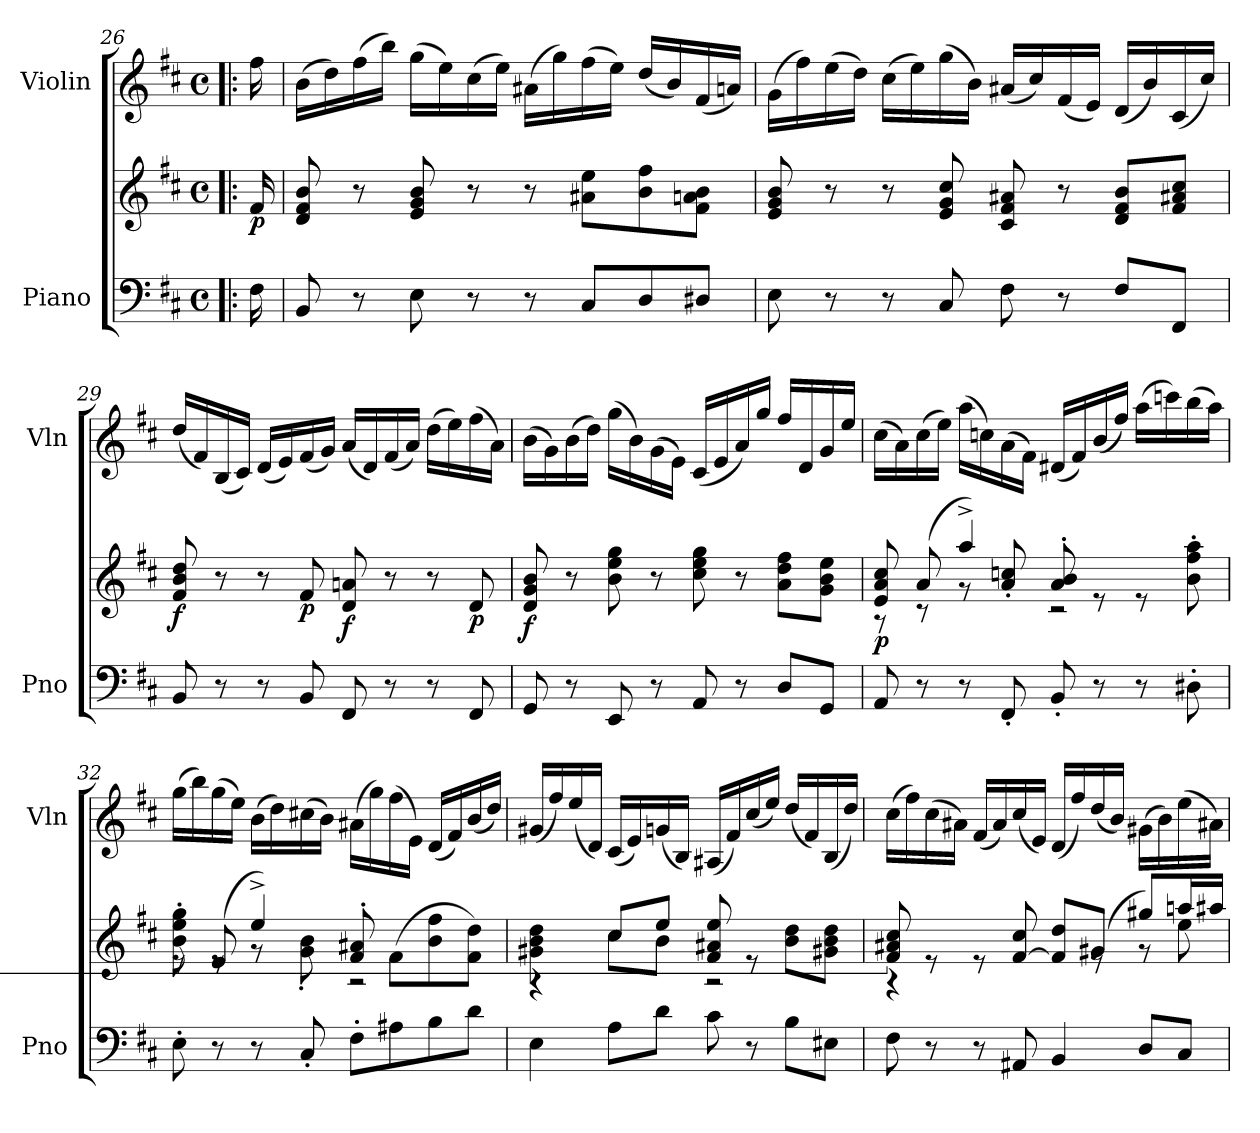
**kern	**kern	**dynam	**kern
*part2	*part2	*part2	*part1
*staff3	*staff2	*staff2/3	*staff1
*I"Piano	*	*	*I"Violin
*I'Pno	*	*	*I'Vln
!!LO:LB:g=z
*clefF4	*clefG2	*	*clefG2
*k[f#c#]	*k[f#c#]	*	*k[f#c#]
*M4/4	*M4/4	*	*M4/4
*met(c)	*met(c)	*	*met(c)
*MM50	*MM50	*	*MM50
=26X1!|:	=26X1!|:	=26X1!|:	=26X1!|:
!	!	!LO:DY:b	!
16F#\	16f#/	p	16ff#\
=27	=27	=27	=27
8BB/	8d/ 8f#/ 8b/	.	(>16b\LL
.	.	.	16dd\)
8r	8r	.	(>16ff#\
.	.	.	16bb\JJ)
8E\	8e/ 8g/ 8b/	.	(>16gg\LL
.	.	.	16ee\)
8r	8r	.	(>16cc#\
.	.	.	16ee\JJ)
8r	8r	.	(>16a#X\LL
.	.	.	16gg\)
8C#/L	8a#X\ 8ee\L	.	(>16ff#\
.	.	.	16ee\JJ)
8D/	8b\ 8ff#\	.	(<16dd/LL
.	.	.	16b/)
8D#X/J	8f#\ 8an\ 8b\J	.	(<16f#/
.	.	.	16an/JJ)
=28	=28	=28	=28
8E\	8e/ 8g/ 8b/	.	(>16g\LL
.	.	.	16ff#\)
8r	8r	.	(>16ee\
.	.	.	16dd\JJ)
8r	8r	.	(>16cc#\LL
.	.	.	16ee\)
8C#/	8e/ 8g/ 8cc#/	.	(>16gg\
.	.	.	16b\JJ)
8F#\	8c#/ 8f#/ 8a#X/	.	(<16a#X/LL
.	.	.	16cc#/)
8r	8r	.	(<16f#/
.	.	.	16e/JJ)
8F#/L	8d/ 8f#/ 8b/L	.	(<16d/LL
.	.	.	16b/)
8FF#/J	8f#/ 8a#X/ 8cc#/J	.	(<16c#/
.	.	.	16cc#/JJ)
!!LO:PB:g=z
=29	=29	=29	=29
!	!	!LO:DY:b	!
8BB/	8f#/ 8b/ 8dd/	f	(<16dd/LL
.	.	.	16f#/)
8r	8r	.	(<16B/
.	.	.	16c#/JJ)
8r	8r	.	(<16d/LL
.	.	.	16e/)
!	!	!LO:DY:b	!
8BB/	8f#/	p	(<16f#/
.	.	.	16g/JJ)
!	!	!LO:DY:b	!
8FF#/	8d/ 8an/	f	(<16a/LL
.	.	.	16d/)
8r	8r	.	(<16f#/
.	.	.	16a/JJ)
8r	8r	.	(>16dd\LL
.	.	.	16ee\)
!	!	!LO:DY:b	!
8FF#/	8d/	p	(>16ff#\
.	.	.	16a\JJ)
=30	=30	=30	=30
!	!	!LO:DY:b	!
8GG/	8d/ 8g/ 8b/	f	(>16b\LL
.	.	.	16g\)
8r	8r	.	(>16b\
.	.	.	16dd\JJ)
8EE/	8b\ 8ee\ 8gg\	.	(>16gg\LL
.	.	.	16b\)
8r	8r	.	(>16g\
.	.	.	16e\JJ)
8AA/	8cc#\ 8ee\ 8gg\	.	(<16c#/LL
.	.	.	16e/
8r	8r	.	16a/)
.	.	.	16gg/JJ
8D/L	8a\ 8dd\ 8ff#\L	.	16ff#/LL
.	.	.	16d/
8GG/J	8g\ 8b\ 8ee\J	.	16g/
.	.	.	16ee/JJ
=31	=31	=31	=31
*	*^	*	*
!	!	!	!LO:DY:b	!
8AA/	8e/ 8a/ 8cc#/	8r	p	(>16cc#\LL
.	.	.	.	16a\)
8r	(>8a/	8r	.	(>16cc#\
.	.	.	.	16ee\JJ)
8r	4aa^/)	8r	.	(>16aa\LL
.	.	.	.	16ccn\)
8FF#'/	.	8a/' 8ccn/'	.	(>16a\
.	.	.	.	16f#\JJ)
8BB'/	8a/' 8b/'	2r	.	(<16d#X/LL
.	.	.	.	16f#/)
8r	8re	.	.	(<16b/
.	.	.	.	16ff#/JJ)
8r	8re	.	.	(>16aa\LL
.	.	.	.	16cccn\)
8D#X'\	8b\' 8ff#\' 8aa\'	.	.	(>16bb\
.	.	.	.	16aa\JJ)
!!LO:LB:g=z
=32	=32	=32	=32	=32
8E'\	8b\' 8ee\' 8gg\'	8r	.	(>16gg\LL
.	.	.	.	16bb\)
8r	(>8e/	8re	.	(>16gg\
.	.	.	.	16ee\JJ)
8r	4ee^/)	8r	.	(>16b\LL
.	.	.	.	16dd\)
8C#'/	.	8g\' 8b\'	.	(>16cc#X\
.	.	.	.	16b\JJ)
8F#'\L	8f#/' 8a#X/'	2r	.	(>16a#X\LL
.	.	.	.	16gg\)
8A#X\	(>8f#\L	.	.	(>16ff#\
.	.	.	.	16e\JJ)
8B\	8b\ 8ff#\	.	.	(<16d/LL
.	.	.	.	16f#/)
8d\J	8f#\ 8dd\J)	.	.	(<16b/
.	.	.	.	16dd/JJ)
=33	=33	=33	=33	=33
4E\	4g#X\ 4b\ 4dd\	4r	.	(<16g#X/LL
.	.	.	.	16ff#/)
.	.	.	.	(<16ee/
.	.	.	.	16d/JJ)
8A\L	8cc#/L	8cc#\L	.	(<16c#/LL
.	.	.	.	16e/)
8d\J	8ee/J	8b\J	.	(<16gn/
.	.	.	.	16B/JJ)
8c#\	8f#/ 8a#X/ 8ee/	2r	.	(<16A#X/LL
.	.	.	.	16f#/)
8r	8re	.	.	(<16cc#/
.	.	.	.	16ee/JJ)
8B\L	8b\ 8dd\L	.	.	(<16dd/LL
.	.	.	.	16f#/)
8E#X\J	8g#X\ 8b\ 8dd\J	.	.	(<16B/
.	.	.	.	16dd/JJ)
=34	=34	=34	=34	=34
!	!	!LO:N:vis=2.	!	!
8F#\	8f#/ 8a#X/ 8cc#/	8%5r	.	(>16cc#\LL
.	.	.	.	16ff#\)
8r	8re	.	.	(>16cc#\
.	.	.	.	16a#X\JJ)
8r	8re	.	.	(<16f#/LL
.	.	.	.	16a#/)
8AA#X/	[8f#/ 8cc#/	.	.	(<16cc#/
.	.	.	.	16e/JJ)
4BB/	8f#/] 8dd/L	.	.	(<16d/LL
.	.	.	.	16ff#/)
.	(>8g#X/J	8re	.	(<16dd/
.	.	.	.	16b/JJ)
8D/L	8gg#X/L)	8r	.	(>16g#X\LL
.	.	.	.	16b\)
8C#/J	16aan/L	8ee\	.	(>16ee\
.	16aa#X/JJ	.	.	16a#X\JJ)
*	*v	*v	*	*
=	=	=	=
*-	*-	*-	*-
